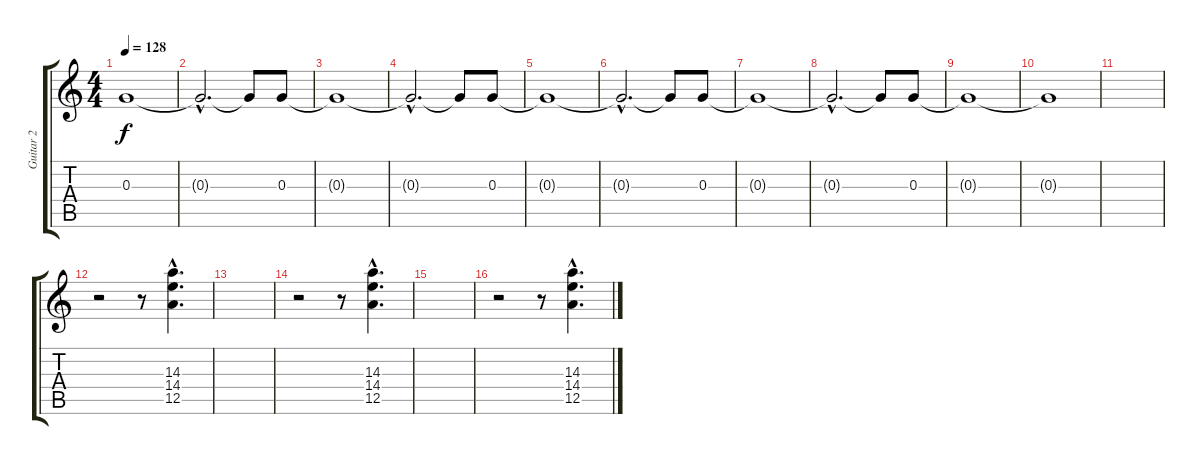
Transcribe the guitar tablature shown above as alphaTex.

\track ("Guitar 2" "Guitar 2") {instrument distortionguitar}
\staff {score tabs}
\tuning (E4 B3 G3 D3 A2 E2) {hide}
\ts (4 4)
\tempo 128
\clef g2
\ks c
0.3{t}.1{dy f} |
0.3{hac t}.2{d} 0.3{t}.8 0.3.8 |
0.3{t}.1 |
0.3{hac t}.2{d} 0.3{t}.8 0.3.8 |
0.3{t}.1 |
0.3{hac t}.2{d} 0.3{t}.8 0.3.8 |
0.3{t}.1 |
0.3{hac t}.2{d} 0.3{t}.8 0.3.8 |
0.3{t}.1 |
0.3{t}.1 |
|
r.2 r.8 (14.3{hac} 14.4{hac} 12.5{hac}).4{d} |
|
r.2 r.8 (14.3{hac} 14.4{hac} 12.5{hac}).4{d} |
|
r.2 r.8 (14.3{hac} 14.4{hac} 12.5{hac}).4{d}
